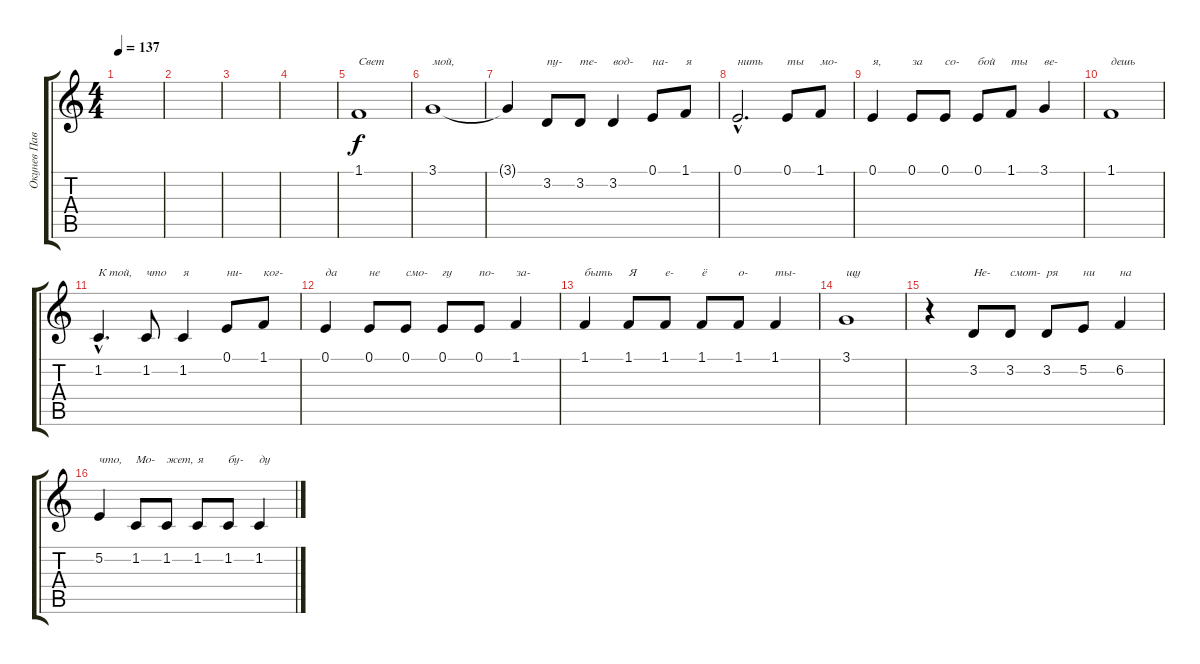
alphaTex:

\track ("Окунев Павел" "Окунев Пав") {instrument bassoon}
\staff {score tabs}
\tuning (E4 B3 G3 D3 A2 E2) {hide}
\ts (4 4)
\tempo 137
\clef g2
\ks c
|
|
|
|
1.1.1{txt "Свет"} |
3.1.1{txt "мой,"} |
3.1{t}.4 3.2.8{txt "пу-"} 3.2.8{txt "те-"} 3.2.4{txt "вод-"} 0.1.8{txt "на-"} 1.1.8{txt "я"} |
0.1{hac}.2{d txt "нить"} 0.1.8{txt "ты "} 1.1.8{txt "мо-"} |
0.1.4{txt "я,"} 0.1.8{txt "за"} 0.1.8{txt "со-"} 0.1.8{txt "бой"} 1.1.8{txt "ты"} 3.1.4{txt "ве-"} |
1.1.1{txt "дешь"} |
1.2{hac}.4{d txt "К той,"} 1.2.8{txt "что"} 1.2.4{txt "я"} 0.1.8{txt "ни-"} 1.1.8{txt "ког-"} |
0.1.4{txt "да"} 0.1.8{txt "не"} 0.1.8{txt "смо-"} 0.1.8{txt "гу"} 0.1.8{txt "по-"} 1.1.4{txt "за-"} |
1.1.4{txt "быть"} 1.1.8{txt "Я"} 1.1.8{txt "е-"} 1.1.8{txt "ё"} 1.1.8{txt "о-"} 1.1.4{txt "ты-"} |
3.1.1{txt "щу"} |
r.4 3.2.8{txt "Не-"} 3.2.8{txt "смот-"} 3.2.8{txt "ря"} 5.2.8{txt "ни"} 6.2.4{txt "на"} |
5.2.4{txt "что,"} 1.2.8{txt "Мо-"} 1.2.8{txt "жет,"} 1.2.8{txt "я"} 1.2.8{txt "бу-"} 1.2.4{txt "ду"}
